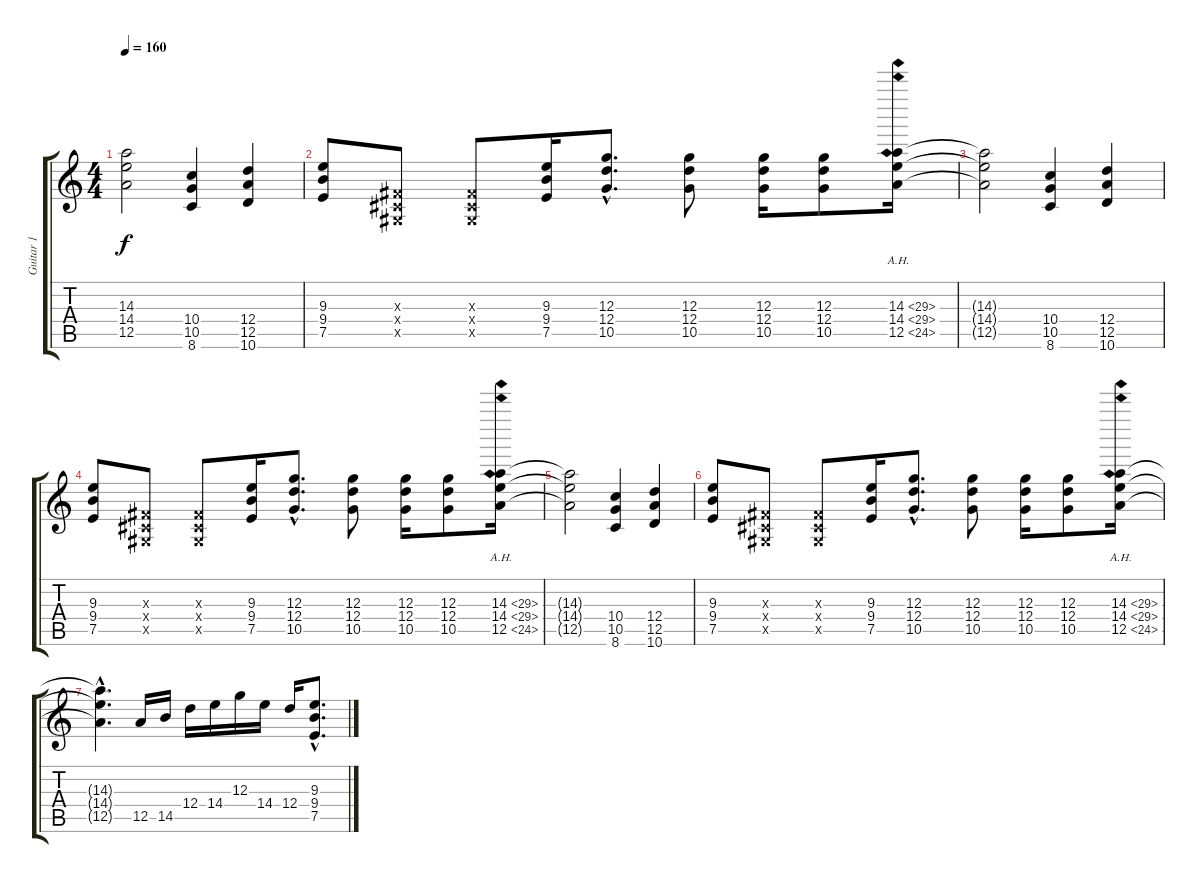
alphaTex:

\track ("Guitar 1" "Guitar 1") {instrument distortionguitar}
\staff {score tabs}
\tuning (E4 B3 G3 D3 A2 E2) {hide}
\ts (4 4)
\tempo 160
\clef g2
\ks c
(14.3{t} 14.4{t} 12.5{t}).2{dy f} (10.4 10.5 8.6).4 (12.4 12.5 10.6).4 |
(9.3 9.4 7.5).8 (-1.3{x} -1.4{x} -1.5{x}).8 (-1.3{x} -1.4{x} -1.5{x}).8 (9.3 9.4 7.5).16 (12.3{hac} 12.4{hac} 10.5{hac}).8{d} (12.3 12.4 10.5).8 (12.3 12.4 10.5).16 (12.3 12.4 10.5).8 (14.3{ah 15} 14.4{ah 15} 12.5{ah 12}).16 |
(14.3{t} 14.4{t} 12.5{t}).2 (10.4 10.5 8.6).4 (12.4 12.5 10.6).4 |
(9.3 9.4 7.5).8 (-1.3{x} -1.4{x} -1.5{x}).8 (-1.3{x} -1.4{x} -1.5{x}).8 (9.3 9.4 7.5).16 (12.3{hac} 12.4{hac} 10.5{hac}).8{d} (12.3 12.4 10.5).8 (12.3 12.4 10.5).16 (12.3 12.4 10.5).8 (14.3{ah 15} 14.4{ah 15} 12.5{ah 12}).16 |
(14.3{t} 14.4{t} 12.5{t}).2 (10.4 10.5 8.6).4 (12.4 12.5 10.6).4 |
(9.3 9.4 7.5).8 (-1.3{x} -1.4{x} -1.5{x}).8 (-1.3{x} -1.4{x} -1.5{x}).8 (9.3 9.4 7.5).16 (12.3{hac} 12.4{hac} 10.5{hac}).8{d} (12.3 12.4 10.5).8 (12.3 12.4 10.5).16 (12.3 12.4 10.5).8 (14.3{ah 15} 14.4{ah 15} 12.5{ah 12}).16 |
(14.3{hac t} 14.4{hac t} 12.5{hac t}).4{d} 12.5.16 14.5.16 12.4.16 14.4.16 12.3.16 14.4.16 12.4.16 (9.3{hac} 9.4{hac} 7.5{hac}).8{d}
